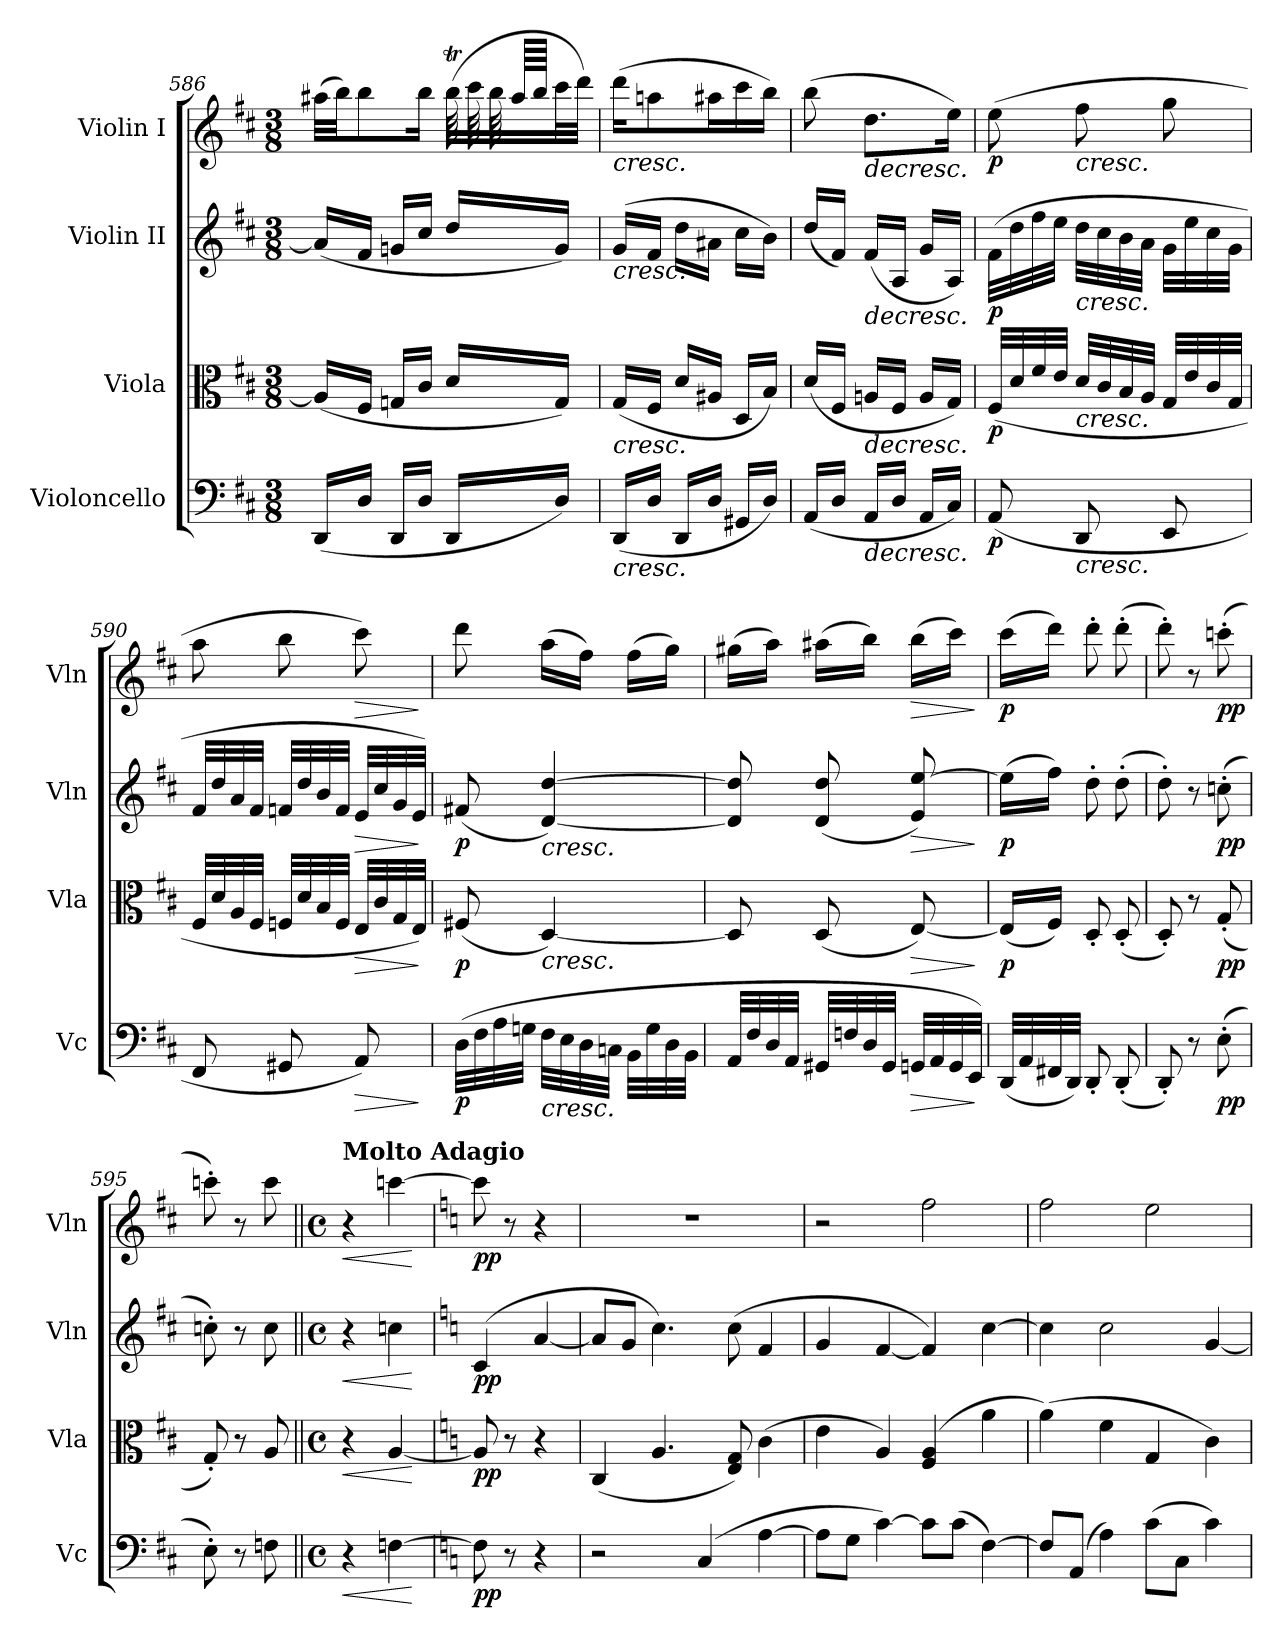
**kern	**dynam	**kern	**dynam	**kern	**dynam	**kern	**dynam
*part4	*part4	*part3	*part3	*part2	*part2	*part1	*part1
*staff4	*staff4	*staff3	*staff3	*staff2	*staff2	*staff1	*staff1
*I"Violoncello	*	*I"Viola	*	*I"Violin II	*	*I"Violin I	*
*I'Vc	*	*I'Vla	*	*I'Vln	*	*I'Vln	*
*clefF4	*	*clefC3	*	*clefG2	*	*clefG2	*
*k[f#c#]	*	*k[f#c#]	*	*k[f#c#]	*	*k[f#c#]	*
*M3/8	*	*M3/8	*	*M3/8	*	*M3/8	*
=586	=586	=586	=586	=586	=586	=586	=586
*	*	*	*	*	*	*^	*
(<16DD/LL	.	(<16A/LL]	.	(<16a/LL]	.	(>32aa#X\LLL	4ryy	.
.	.	.	.	.	.	32bb\JJ)	.	.
16D/JJ	.	16F#/JJ	.	16f#/JJ	.	8bb\	.	.
16DD/LL	.	16Gn/LL	.	16gn/LL	.	.	.	.
16D/JJ	.	16c#/JJ	.	16cc#/JJ	.	16bb\Jk	.	.
*	*	*	*	*	*	*	*Xtuplet	*
16DD/LL	.	16d/LL	.	16dd/LL	.	(>16bbT\LL	96bb	.
.	.	.	.	.	.	.	96ccc#	.
.	.	.	.	.	.	.	96bb	.
.	.	.	.	.	.	.	64aa#/LLLL	.
.	.	.	.	.	.	.	64bb/JJJJ	.
16D/JJ)	.	16G/JJ)	.	16g/JJ)	.	32ccc#\L	16ryy	.
.	.	.	.	.	.	32ddd\JJJ)	.	.
*	*	*	*	*	*	*v	*v	*
=587	=587	=587	=587	=587	=587	=587	=587
!	!	!	!	!	!	!LO:TX:b:i:t=cresc.	!
!	!	!	!	!LO:TX:b:i:t=cresc.	!	!	!
!	!	!LO:TX:b:i:t=cresc.	!	!	!	!	!
!LO:TX:b:i:t=cresc.	!	!	!	!	!	!	!
(<16DD/LL	.	(<16G/LL	.	(>16g/LL	.	(>16ddd\KL	.
16D/JJ	.	16F#/JJ	.	16f#/JJ	.	8aan\	.
16DD/LL	.	16d/LL	.	16dd\LL	.	.	.
16D/JJ	.	16A#X/JJ	.	16a#X\JJ	.	16aa#X\L	.
16GG#X/LL	.	16D/LL	.	16cc#\LL	.	16ccc#\	.
16D/JJ)	.	16B/JJ)	.	16b\JJ)	.	16bb\JJ)	.
=588	=588	=588	=588	=588	=588	=588	=588
(<16AA/LL	.	(<16d/LL	.	(<16dd/LL	.	(>8bb\	.
16D/JJ	.	16F#/JJ	.	16f#/JJ)	.	.	.
!	!LO:HP:b	!	!LO:HP:b	!	!LO:HP:b	!	!LO:HP:b
16AA/LL	>	16An/LL	>	(<16f#/LL	>	8.dd\L	>
16D/JJ	.	16F#/JJ	.	16A/JJ	.	.	.
16AA/LL	.	16A/LL	.	16g/LL	.	.	.
16C#/JJ)	.	16G/JJ)	.	16A/JJ)	.	16ee\Jk)	.
=589	=589	=589	=589	=589	=589	=589	=589
!	!LO:DY:b	!	!LO:DY:b	!	!LO:DY:b	!	!LO:DY:b
(<8AA/	p	(<32F#/LLL	p	(>32f#\LLL	p	(>8ee\	p
.	.	32d/	.	32dd\	.	.	.
.	.	32f#/	.	32ff#\	.	.	.
.	.	32e/JJJ	.	32ee\JJJ	.	.	.
!	!	!	!	!	!	!LO:TX:b:i:t=cresc.	!
!	!	!	!	!LO:TX:b:i:t=cresc.	!	!	!
!	!	!LO:TX:b:i:t=cresc.	!	!	!	!	!
!LO:TX:b:i:t=cresc.	!	!	!	!	!	!	!
8DD/	.	32d/LLL	.	32dd\LLL	.	8ff#\	.
.	.	32c#/	.	32cc#\	.	.	.
.	.	32B/	.	32b\	.	.	.
.	.	32A/JJJ	.	32a\JJJ	.	.	.
8EE/	.	32G/LLL	.	32g\LLL	.	8gg\	.
.	.	32e/	.	32ee\	.	.	.
.	.	32c#/	.	32cc#\	.	.	.
.	.	32G/JJJ	.	32g\JJJ	.	.	.
=590	=590	=590	=590	=590	=590	=590	=590
8FF#/	.	32F#/LLL	.	32f#/LLL	.	8aa\	.
.	.	32d/	.	32dd/	.	.	.
.	.	32A/	.	32a/	.	.	.
.	.	32F#/JJJ	.	32f#/JJJ	.	.	.
8GG#X/	.	32Fn/LLL	.	32fn/LLL	.	8bb\	.
.	.	32d/	.	32dd/	.	.	.
.	.	32B/	.	32b/	.	.	.
.	.	32F/JJJ	.	32f/JJJ	.	.	.
!	!LO:HP:b	!	!LO:HP:b	!	!LO:HP:b	!	!LO:HP:b
8AA/)	>	32E/LLL	>	32e/LLL	>	8ccc#\)	>
.	.	32c#/	.	32cc#/	.	.	.
.	.	32G/	.	32g/	.	.	.
.	.	32E/JJJ)	.	32e/JJJ)	.	.	.
.	]	.	]	.	]	.	]
=591	=591	=591	=591	=591	=591	=591	=591
!	!LO:DY:b	!	!LO:DY:b	!	!LO:DY:b	!	!
(>32D\LLL	p	(<8F#X/	p	(<8f#X/	p	8ddd\	.
32F#\	.	.	.	.	.	.	.
32A\	.	.	.	.	.	.	.
32Gn\JJJ	.	.	.	.	.	.	.
!	!	!	!	!LO:TX:b:i:t=cresc.	!	!	!
!	!	!LO:TX:b:i:t=cresc.	!	!	!	!	!
!LO:TX:b:i:t=cresc.	!	!	!	!	!	!	!
32F#\LLL	.	[4D/)	.	[4d/ [4dd/)	.	(>16aa\LL	.
32E\	.	.	.	.	.	.	.
32D\	.	.	.	.	.	16ff#\JJ)	.
32Cn\JJJ	.	.	.	.	.	.	.
32BB\LLL	.	.	.	.	.	(>16ff#\LL	.
32G\	.	.	.	.	.	.	.
32D\	.	.	.	.	.	16gg\JJ)	.
32BB\JJJ	.	.	.	.	.	.	.
=592	=592	=592	=592	=592	=592	=592	=592
32AA/LLL	.	8D/]	.	8d/] 8dd/]	.	(>16gg#X\LL	.
32F#/	.	.	.	.	.	.	.
32D/	.	.	.	.	.	16aa\JJ)	.
32AA/JJJ	.	.	.	.	.	.	.
32GG#X/LLL	.	(<8D/	.	(<8d/ 8dd/	.	(>16aa#X\LL	.
32Fn/	.	.	.	.	.	.	.
32D/	.	.	.	.	.	16bb\JJ)	.
32GG#/JJJ	.	.	.	.	.	.	.
!	!LO:HP:b	!	!LO:HP:b	!	!LO:HP:b	!	!LO:HP:b
32GGn/LLL	>	[8E/)	>	8e/ [8ee/)	>	(>16bb\LL	>
32AA/	.	.	.	.	.	.	.
32GG/	.	.	.	.	.	16ccc#\JJ)	.
32EE/JJJ)	.	.	.	.	.	.	.
.	]	.	]	.	]	.	]
=593	=593	=593	=593	=593	=593	=593	=593
!	!	!	!LO:DY:b	!	!LO:DY:b	!	!LO:DY:b
(<32DD/LLL	.	(<16E/LL]	p	(>16ee\LL]	p	(>16ccc#\LL	p
32AA/	.	.	.	.	.	.	.
32FF#X/	.	16F#/JJ)	.	16ff#\JJ)	.	16ddd\JJ)	.
32DD/JJJ)	.	.	.	.	.	.	.
!	!LO:DY:b	!	!	!	!	!	!
!	!LO:DY:n=1:b	!	!LO:DY:b	!	!	!	!
!	!	!	!LO:DY:n=1:b	!	!LO:DY:b	!	!
!	!	!	!	!	!LO:DY:n=1:b	!	!LO:DY:b
!	!	!	!	!	!	!	!LO:DY:n=1:b
8DD'/	other-dynamics p	8D'/	other-dynamics p	8dd'\	other-dynamics p	8ddd'\	other-dynamics p
(<8DD'/	.	(<8D'/	.	(>8dd'\	.	(>8ddd'\	.
=594	=594	=594	=594	=594	=594	=594	=594
8DD'/)	.	8D'/)	.	8dd'\)	.	8ddd'\)	.
8r	.	8r	.	8r	.	8r	.
!	!LO:DY:b	!	!LO:DY:b	!	!LO:DY:b	!	!LO:DY:b
(>8E'\	pp	(<8G'/	pp	(>8ccn'\	pp	(>8cccn'\	pp
=595	=595	=595	=595	=595	=595	=595	=595
8E'\)	.	8G'/)	.	8ccn'\)	.	8cccn'\)	.
8r	.	8r	.	8r	.	8r	.
8Fn\	.	8A/	.	8cc\	.	8ccc\	.
=596||	=596||	=596||	=596||	=596||	=596||	=596||	=596||
*M4/4	*	*M4/4	*	*M4/4	*	*M4/4	*
*met(c)	*	*met(c)	*	*met(c)	*	*met(c)	*
!	!	!	!	!	!	!LO:TX:a:B:t=Molto Adagio	!
!	!LO:HP:b	!	!LO:HP:b	!	!LO:HP:b	!	!LO:HP:b
4r	<	4r	<	4r	<	4r	<
[4Fn\	]	[4A/	]	4ccn\	]	[4cccn\	]
.	[	.	[	.	[	.	[
=597	=597	=597	=597	=597	=597	=597	=597
*k[]	*	*k[]	*	*k[]	*	*k[]	*
!	!LO:DY:b	!	!LO:DY:b	!	!LO:DY:b	!	!LO:DY:b
8F\]	pp	8A/]	pp	(>4c/	pp	8ccc\]	pp
8r	.	8r	.	.	.	8r	.
4r	.	4r	.	[4a/	.	4r	.
=598	=598	=598	=598	=598	=598	=598	=598
2r	.	(<4C/	.	8a/L]	.	1r	.
.	.	.	.	8g/J	.	.	.
.	.	4.A/	.	4.cc\)	.	.	.
(>4C/	.	.	.	.	.	.	.
.	.	8E/ 8G/)	.	(>8cc\	.	.	.
[4A\	.	(>4c\	.	4f/	.	.	.
=599	=599	=599	=599	=599	=599	=599	=599
8A\L]	.	4e\	.	4g/	.	2r	.
8G\J	.	.	.	.	.	.	.
[4c\)	.	4A/)	.	[4f/	.	.	.
8c\L]	.	(>4F/ 4A/	.	4f/])	.	2ff\	.
(>8c\J	.	.	.	.	.	.	.
[4F\)	.	4a\	.	[4cc\	.	.	.
=600	=600	=600	=600	=600	=600	=600	=600
8F/L]	.	(>4a\)	.	4cc\]	.	2ff\	.
(>8AA/J	.	.	.	.	.	.	.
4A\)	.	4f\	.	2cc\	.	.	.
(>8c\L	.	4G/	.	.	.	2ee\	.
8C\J	.	.	.	.	.	.	.
4c\)	.	4c\)	.	[4g/	.	.	.
=	=	=	=	=	=	=	=
*-	*-	*-	*-	*-	*-	*-	*-
